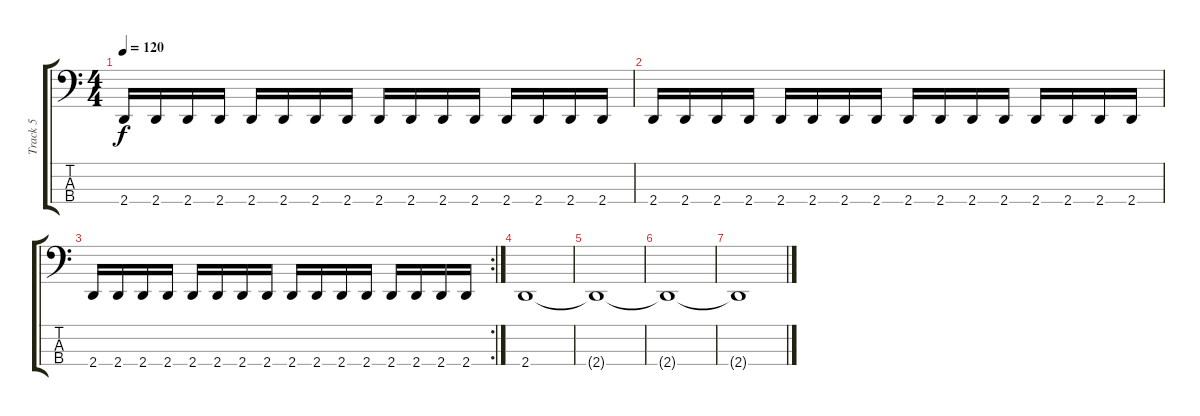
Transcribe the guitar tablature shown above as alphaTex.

\track ("Track 5" "Track 5") {instrument electricbassfinger}
\staff {score tabs}
\tuning (Eb2 Bb1 F1 C1) {hide}
\ts (4 4)
\tempo 120
\clef f4
\ks c
2.4.16{dy f} 2.4.16 2.4.16 2.4.16 2.4.16 2.4.16 2.4.16 2.4.16 2.4.16 2.4.16 2.4.16 2.4.16 2.4.16 2.4.16 2.4.16 2.4.16 |
2.4.16 2.4.16 2.4.16 2.4.16 2.4.16 2.4.16 2.4.16 2.4.16 2.4.16 2.4.16 2.4.16 2.4.16 2.4.16 2.4.16 2.4.16 2.4.16 |
\rc 2
2.4.16 2.4.16 2.4.16 2.4.16 2.4.16 2.4.16 2.4.16 2.4.16 2.4.16 2.4.16 2.4.16 2.4.16 2.4.16 2.4.16 2.4.16 2.4.16 |
2.4.1 |
2.4{t}.1 |
2.4{t}.1 |
2.4{t}.1
